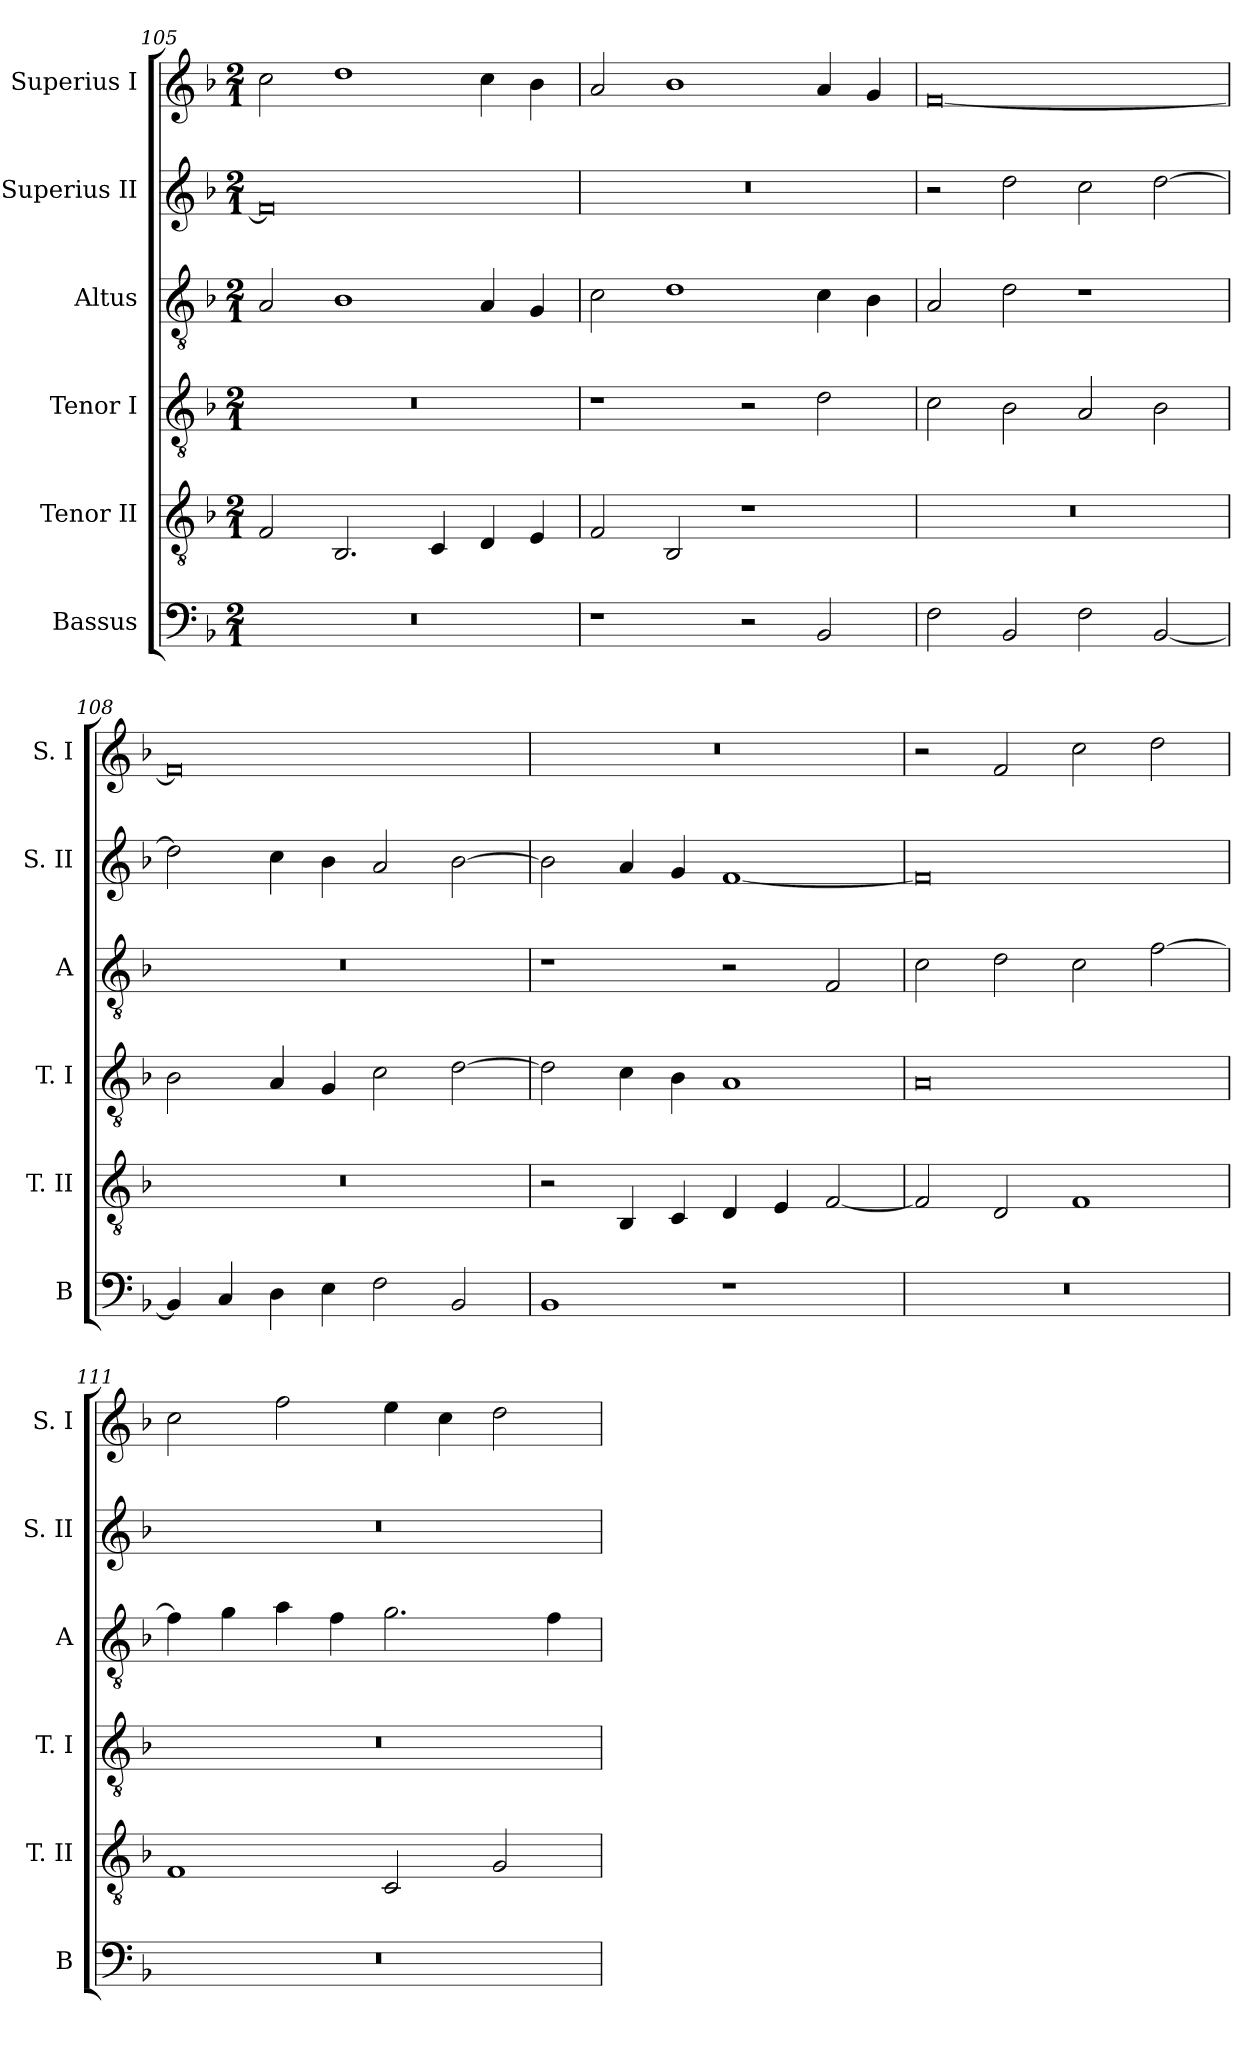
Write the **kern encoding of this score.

**kern	**kern	**kern	**kern	**kern	**kern
*part6	*part5	*part4	*part3	*part2	*part1
*staff6	*staff5	*staff4	*staff3	*staff2	*staff1
*I"Bassus	*I"Tenor II	*I"Tenor I	*I"Altus	*I"Superius II	*I"Superius I
*I'B	*I'T. II	*I'T. I	*I'A	*I'S. II	*I'S. I
*clefF4	*clefGv2	*clefGv2	*clefGv2	*clefG2	*clefG2
*k[b-]	*k[b-]	*k[b-]	*k[b-]	*k[b-]	*k[b-]
*F:	*F:	*F:	*F:	*F:	*F:
*M2/1	*M2/1	*M2/1	*M2/1	*M2/1	*M2/1
=105	=105	=105	=105	=105	=105
0r	2F	0r	2A	0f]	2cc
.	2.BB-	.	1B-	.	1dd
.	4C	.	.	.	.
.	4D	.	4A	.	4cc
.	4E	.	4G	.	4b-
=106	=106	=106	=106	=106	=106
1r	2F	1r	2c	0r	2a
.	2BB-	.	1d	.	1b-
2r	1r	2r	.	.	.
2BB-	.	2d	4c	.	4a
.	.	.	4B-	.	4g
=107	=107	=107	=107	=107	=107
2F	0r	2c	2A	2r	[0f
2BB-	.	2B-	2d	2dd	.
2F	.	2A	1r	2cc	.
[2BB-	.	2B-	.	[2dd	.
=108	=108	=108	=108	=108	=108
4BB-]	0r	2B-	0r	2dd]	0f]
4C	.	.	.	.	.
4D	.	4A	.	4cc	.
4E	.	4G	.	4b-	.
2F	.	2c	.	2a	.
2BB-	.	[2d	.	[2b-	.
=109	=109	=109	=109	=109	=109
1BB-	2r	2d]	1r	2b-]	0r
.	4BB-	4c	.	4a	.
.	4C	4B-	.	4g	.
1r	4D	1A	2r	[1f	.
.	4E	.	.	.	.
.	[2F	.	2F	.	.
=110	=110	=110	=110	=110	=110
0r	2F]	0A	2c	0f]	2r
.	2D	.	2d	.	2f
.	1F	.	2c	.	2cc
.	.	.	[2f	.	2dd
=111	=111	=111	=111	=111	=111
0r	1F	0r	4f]	0r	2cc
.	.	.	4g	.	.
.	.	.	4a	.	2ff
.	.	.	4f	.	.
.	2C	.	2.g	.	4ee
.	.	.	.	.	4cc
.	2G	.	.	.	2dd
.	.	.	4f	.	.
=	=	=	=	=	=
*-	*-	*-	*-	*-	*-
